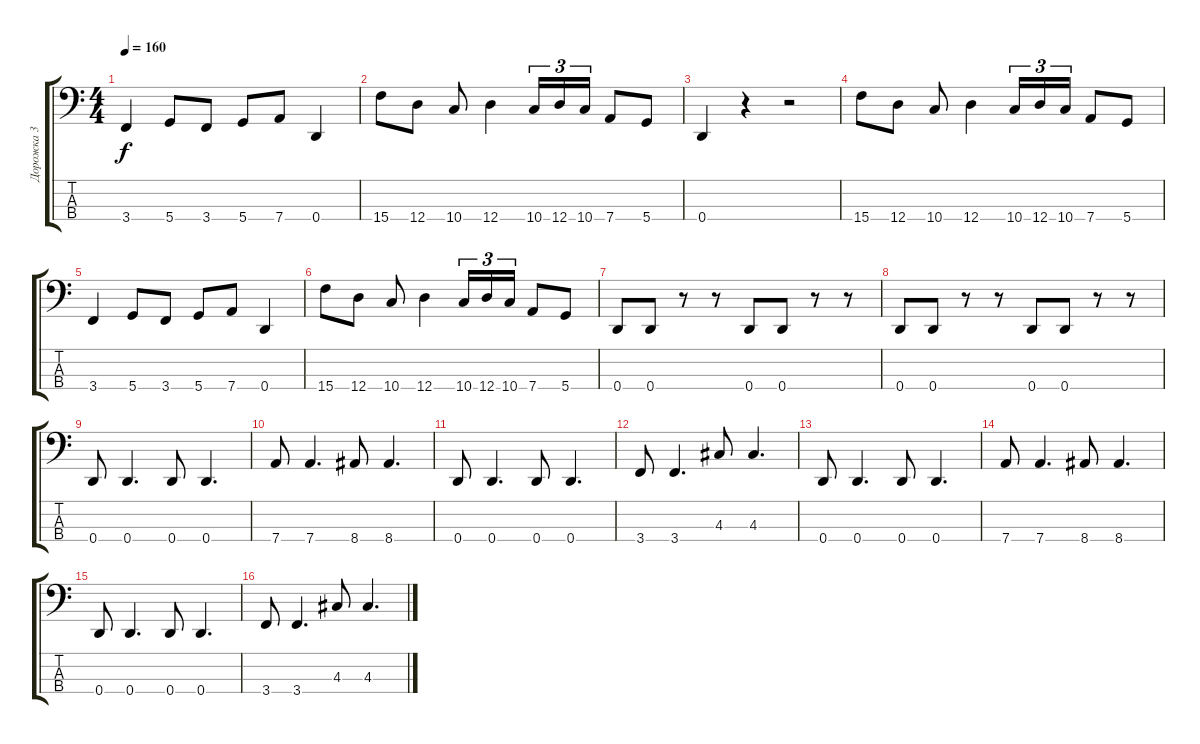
\track ("Дорожка 3" "Дорожка 3") {instrument electricbasspick}
\staff {score tabs}
\tuning (G2 D2 A1 D1) {hide}
\ts (4 4)
\tempo 160
\clef f4
\ks c
3.4.4{dy f} 5.4.8 3.4.8 5.4.8 7.4.8 0.4.4 |
15.4.8 12.4.8 10.4.8 12.4.4 10.4.16{tu (3 2)} 12.4.16{tu (3 2)} 10.4.16{tu (3 2)} 7.4.8 5.4.8 |
0.4.4 r.4 r.2 |
15.4.8 12.4.8 10.4.8 12.4.4 10.4.16{tu (3 2)} 12.4.16{tu (3 2)} 10.4.16{tu (3 2)} 7.4.8 5.4.8 |
3.4.4 5.4.8 3.4.8 5.4.8 7.4.8 0.4.4 |
15.4.8 12.4.8 10.4.8 12.4.4 10.4.16{tu (3 2)} 12.4.16{tu (3 2)} 10.4.16{tu (3 2)} 7.4.8 5.4.8 |
0.4.8 0.4.8 r.8 r.8 0.4.8 0.4.8 r.8 r.8 |
0.4.8 0.4.8 r.8 r.8 0.4.8 0.4.8 r.8 r.8 |
0.4.8 0.4.4{d} 0.4.8 0.4.4{d} |
7.4.8 7.4.4{d} 8.4.8 8.4.4{d} |
0.4.8 0.4.4{d} 0.4.8 0.4.4{d} |
3.4.8 3.4.4{d} 4.3.8 4.3.4{d} |
0.4.8 0.4.4{d} 0.4.8 0.4.4{d} |
7.4.8 7.4.4{d} 8.4.8 8.4.4{d} |
0.4.8 0.4.4{d} 0.4.8 0.4.4{d} |
3.4.8 3.4.4{d} 4.3.8 4.3.4{d}
